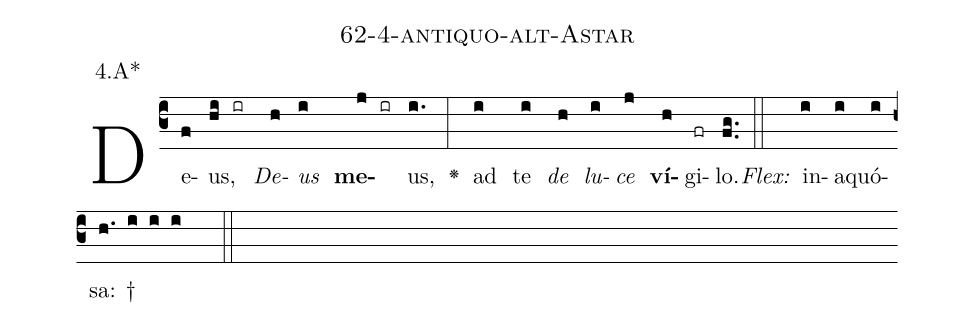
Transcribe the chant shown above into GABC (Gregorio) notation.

name: 62-4-antiquo-alt-Astar;
annotation: 4.A*;
%%
(c3)De(f)us,(hi ir) <i>De</i>(h)<i>us</i>(i) <b>me</b>(j ir)us,(i.) <v>\greheightstar</v>(:) ad(i) te(i) <i>de</i>(h) <i>lu</i>(i)<i>ce</i>(j) <b>ví</b>(h)gi(fr)lo.(fg..) (::)
<i>Flex:</i>()  in(i)a(i)quó(i)sa: †(h. i i i  ::)

%E(i) u(h) o(i) u(j) a(h) e.(fg..) (::)
